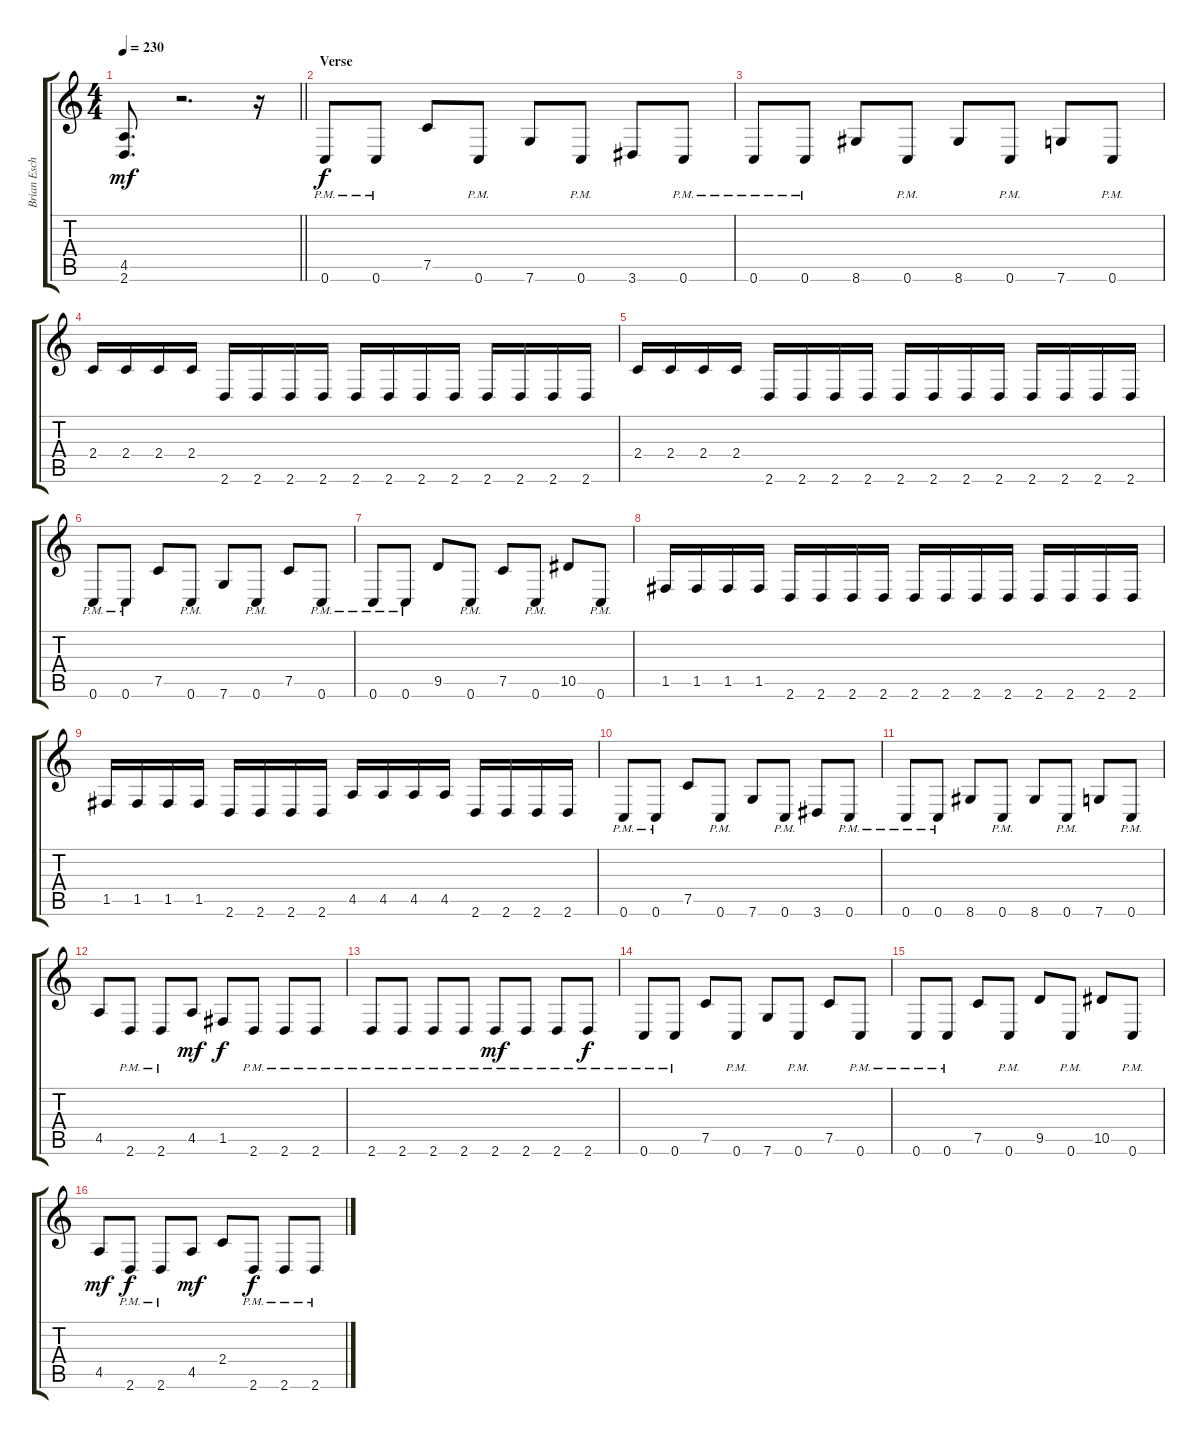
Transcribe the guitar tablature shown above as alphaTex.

\track ("Brian Eschbach" "Brian Esch") {instrument distortionguitar}
\staff {score tabs}
\tuning (C4 G3 Eb3 Bb2 F2 C2) {hide}
\ts (4 4)
\tempo 230
\clef g2
\barLineRight lightlight
\ks c
(4.5 2.6).8{d dy mf} r.2{d} r.16 |
\section ("" "Verse")
0.6{pm}.8{dy f} 0.6{pm}.8 7.5.8 0.6{pm}.8 7.6.8 0.6{pm}.8 3.6.8 0.6{pm}.8 |
0.6{pm}.8 0.6{pm}.8 8.6.8 0.6{pm}.8 8.6.8 0.6{pm}.8 7.6.8 0.6{pm}.8 |
2.4.16 2.4.16 2.4.16 2.4.16 2.6.16 2.6.16 2.6.16 2.6.16 2.6.16 2.6.16 2.6.16 2.6.16 2.6.16 2.6.16 2.6.16 2.6.16 |
2.4.16 2.4.16 2.4.16 2.4.16 2.6.16 2.6.16 2.6.16 2.6.16 2.6.16 2.6.16 2.6.16 2.6.16 2.6.16 2.6.16 2.6.16 2.6.16 |
0.6{pm}.8 0.6{pm}.8 7.5.8 0.6{pm}.8 7.6.8 0.6{pm}.8 7.5.8 0.6{pm}.8 |
0.6{pm}.8 0.6{pm}.8 9.5.8 0.6{pm}.8 7.5.8 0.6{pm}.8 10.5.8 0.6{pm}.8 |
1.5.16 1.5.16 1.5.16 1.5.16 2.6.16 2.6.16 2.6.16 2.6.16 2.6.16 2.6.16 2.6.16 2.6.16 2.6.16 2.6.16 2.6.16 2.6.16 |
1.5.16 1.5.16 1.5.16 1.5.16 2.6.16 2.6.16 2.6.16 2.6.16 4.5.16 4.5.16 4.5.16 4.5.16 2.6.16 2.6.16 2.6.16 2.6.16 |
0.6{pm}.8 0.6{pm}.8 7.5.8 0.6{pm}.8 7.6.8 0.6{pm}.8 3.6.8 0.6{pm}.8 |
0.6{pm}.8 0.6{pm}.8 8.6.8 0.6{pm}.8 8.6.8 0.6{pm}.8 7.6.8 0.6{pm}.8 |
4.5.8 2.6{pm}.8 2.6{pm}.8 4.5.8{dy mf} 1.5.8{dy f} 2.6{pm}.8 2.6{pm}.8 2.6{pm}.8 |
2.6{pm}.8 2.6{pm}.8 2.6{pm}.8 2.6{pm}.8 2.6{pm}.8{dy mf} 2.6{pm}.8 2.6{pm}.8 2.6{pm}.8{dy f} |
0.6{pm}.8 0.6{pm}.8 7.5.8 0.6{pm}.8 7.6.8 0.6{pm}.8 7.5.8 0.6{pm}.8 |
0.6{pm}.8 0.6{pm}.8 7.5.8 0.6{pm}.8 9.5.8 0.6{pm}.8 10.5.8 0.6{pm}.8 |
4.5.8{dy mf} 2.6{pm}.8{dy f} 2.6{pm}.8 4.5.8{dy mf} 2.4.8 2.6{pm}.8{dy f} 2.6{pm}.8 2.6{pm}.8
